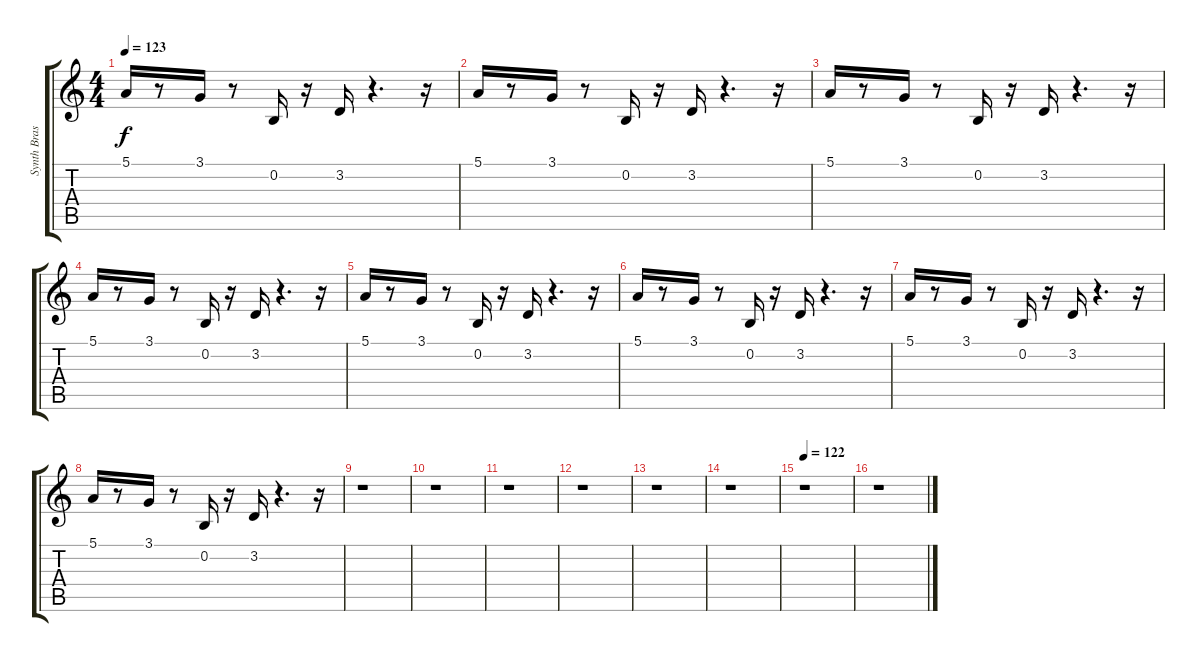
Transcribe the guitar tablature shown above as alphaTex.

\track ("Synth Brass 2" "Synth Bras") {instrument synthbrass2}
\staff {score tabs}
\tuning (E4 B3 G3 D3 A2 E2) {hide}
\ts (4 4)
\tempo 123
\clef g2
\ks c
5.1.16{dy f} r.8 3.1.16 r.8 0.2.16 r.16 3.2.16 r.4{d} r.16 |
5.1.16 r.8 3.1.16 r.8 0.2.16 r.16 3.2.16 r.4{d} r.16 |
5.1.16 r.8 3.1.16 r.8 0.2.16 r.16 3.2.16 r.4{d} r.16 |
5.1.16 r.8 3.1.16 r.8 0.2.16 r.16 3.2.16 r.4{d} r.16 |
5.1.16 r.8 3.1.16 r.8 0.2.16 r.16 3.2.16 r.4{d} r.16 |
5.1.16 r.8 3.1.16 r.8 0.2.16 r.16 3.2.16 r.4{d} r.16 |
5.1.16 r.8 3.1.16 r.8 0.2.16 r.16 3.2.16 r.4{d} r.16 |
5.1.16 r.8 3.1.16 r.8 0.2.16 r.16 3.2.16 r.4{d} r.16 |
r.1 |
r.1 |
r.1 |
r.1 |
r.1 |
r.1 |
\tempo 122
r.1 |
r.1
